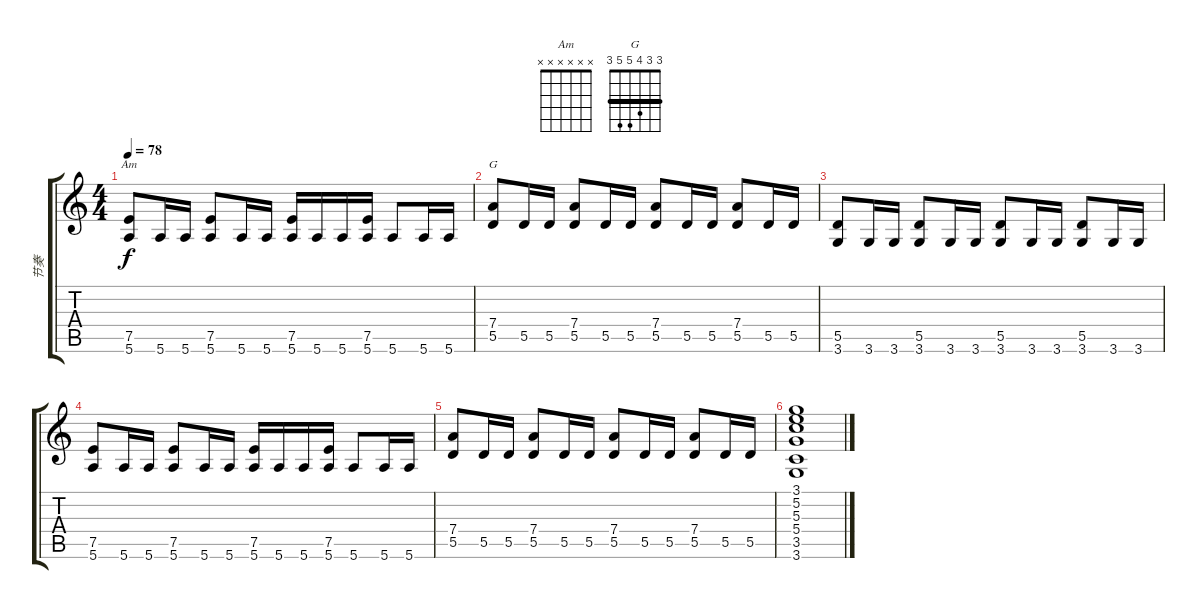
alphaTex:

\track ("节奏" "节奏") {instrument distortionguitar}
\staff {score tabs}
\tuning (E4 B3 G3 D3 A2 E2) {hide}
\chord ("Am" x x x x x x)
\chord ("G" 3 3 4 5 5 3) {barre 3}
\ts (4 4)
\tempo 78
\clef g2
\ks c
(7.5 5.6).8{ch "Am" dy f} 5.6.16 5.6.16 (7.5 5.6).8 5.6.16 5.6.16 (7.5 5.6).16 5.6.16 5.6.16 (7.5 5.6).16 5.6.8 5.6.16 5.6.16 |
(7.4 5.5).8{ch "G"} 5.5.16 5.5.16 (7.4 5.5).8 5.5.16 5.5.16 (7.4 5.5).8 5.5.16 5.5.16 (7.4 5.5).8 5.5.16 5.5.16 |
(5.5 3.6).8 3.6.16 3.6.16 (5.5 3.6).8 3.6.16 3.6.16 (5.5 3.6).8 3.6.16 3.6.16 (5.5 3.6).8 3.6.16 3.6.16 |
(7.5 5.6).8 5.6.16 5.6.16 (7.5 5.6).8 5.6.16 5.6.16 (7.5 5.6).16 5.6.16 5.6.16 (7.5 5.6).16 5.6.8 5.6.16 5.6.16 |
(7.4 5.5).8 5.5.16 5.5.16 (7.4 5.5).8 5.5.16 5.5.16 (7.4 5.5).8 5.5.16 5.5.16 (7.4 5.5).8 5.5.16 5.5.16 |
(3.1 5.2 5.3 5.4 3.5 3.6).1
